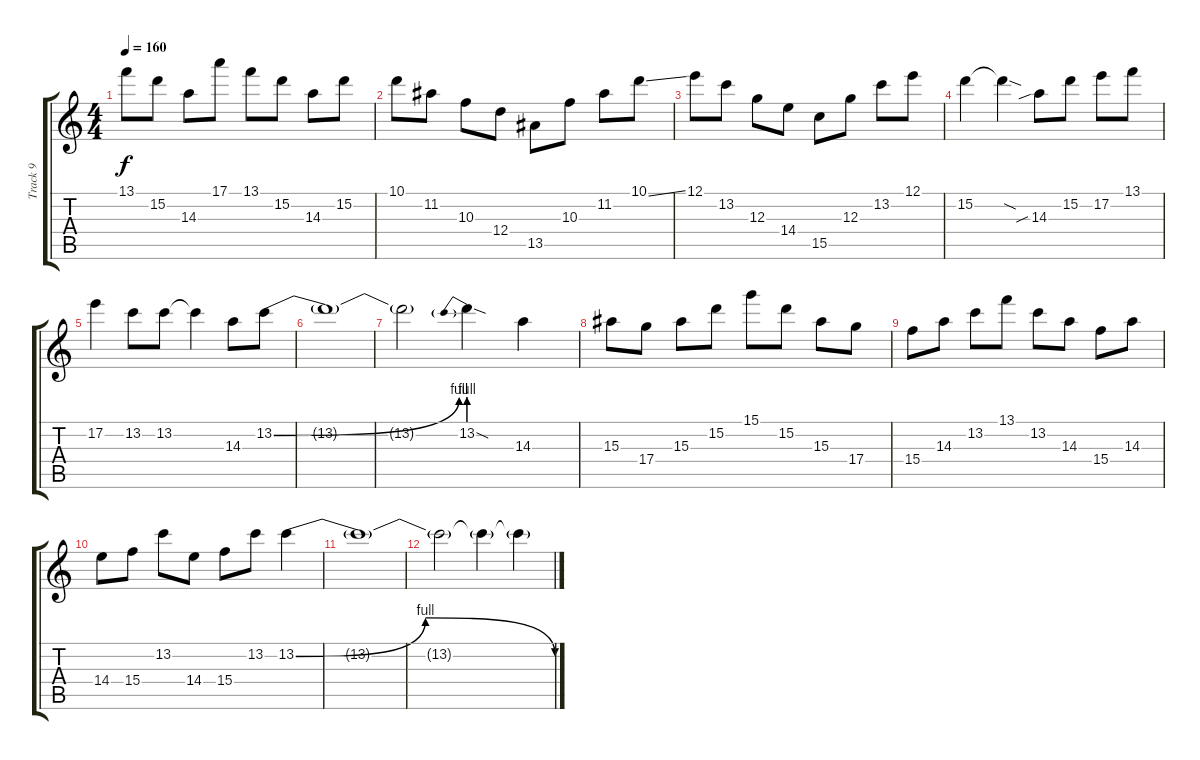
\track ("Track 9" "Track 9") {instrument distortionguitar}
\staff {score tabs}
\tuning (E4 B3 G3 D3 A2 E2) {hide}
\ts (4 4)
\tempo 160
\clef g2
\ks c
13.1.8{dy f} 15.2.8 14.3.8 17.1.8 13.1.8 15.2.8 14.3.8 15.2.8 |
10.1.8 11.2.8 10.3.8 12.4.8 13.5.8 10.3.8 11.2.8 10.1{ss}.8 |
12.1.8 13.2.8 12.3.8 14.4.8 15.5.8 12.3.8 13.2.8 12.1.8 |
15.2.4 15.2{sod t}.4 14.3{sib}.8 15.2.8 17.2.8 13.1.8 |
17.2.4 13.2.8 13.2.8 13.2{t}.4 14.3.8 13.2{be (bend 0 0 60 4)}.8 |
13.2{t}.1 |
13.2{t}.2 13.2{be (prebend 0 4 60 4) sod}.4 14.3.4 |
15.3.8 17.4.8 15.3.8 15.2.8 15.1.8 15.2.8 15.3.8 17.4.8 |
15.4.8 14.3.8 13.2.8 13.1.8 13.2.8 14.3.8 15.4.8 14.3.8 |
14.4.8 15.4.8 13.2.8 14.4.8 15.4.8 13.2.8 13.2{be (bendrelease 0 0 15 4 45 4 60 0)}.4 |
13.2{t}.1 |
13.2{t}.2 13.2{t}.4 13.2{t}.4
